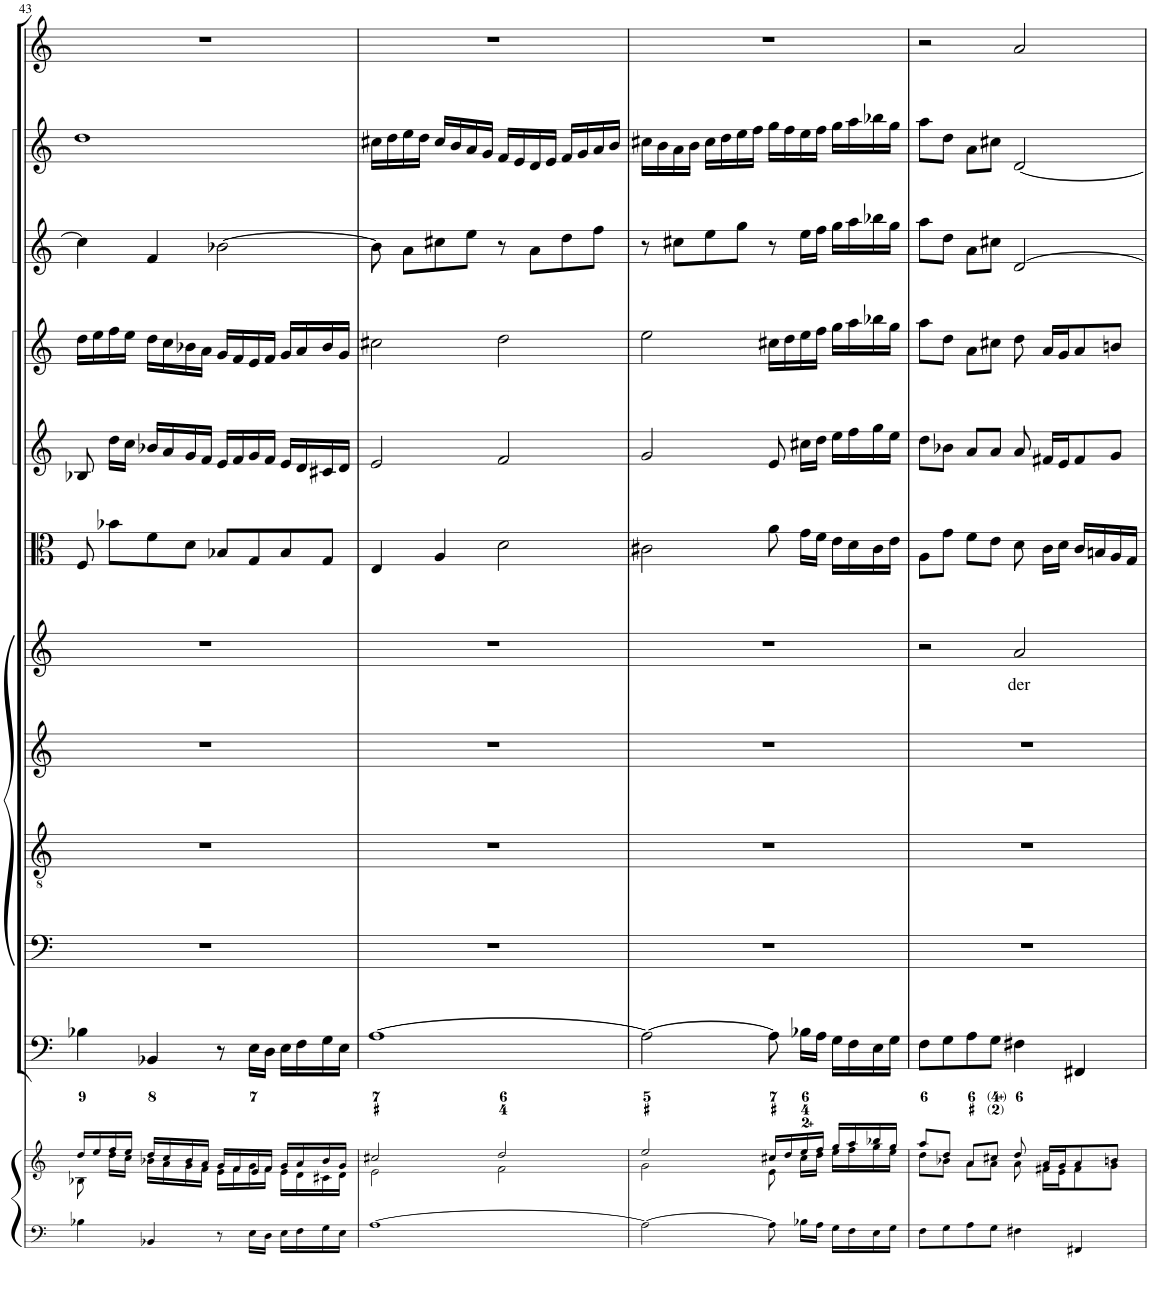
**kern	**kern	**kern	**kern	**kern	**kern	**kern	**text	**kern	**kern	**kern	**kern	**kern	**kern
*part12	*part12	*part11	*part10	*part9	*part8	*part7	*part7	*part6	*part5	*part4	*part3	*part2	*part1
*staff13	*staff12	*staff11	*staff10	*staff9	*staff8	*staff7	*staff7	*staff6	*staff5	*staff4	*staff3	*staff2	*staff1
*I"Piano reduction	*	*I"Continuo	*I"Basso	*I"Tenore	*I"Alto	*I"Soprano	*	*I"Viola	*I"Violino II	*I"Violino I	*I"Oboe II	*I"Oboe I	*I"Corno da caccia
*I'Pno	*	*	*	*	*	*	*	*I'Vla	*I'Vln	*I'Vln	*I'Ob	*I'Ob	*
!!LO:PB:g=z
*clefF4	*clefG2	*clefF4	*clefF4	*clefGv2	*clefG2	*clefG2	*	*clefC3	*clefG2	*clefG2	*clefG2	*clefG2	*clefG2
*	*	*	*	*	*	*	*	*	*	*	*	*	*Trd7c12
*k[]	*k[]	*k[]	*k[]	*k[]	*k[]	*k[]	*	*k[]	*k[]	*k[]	*k[]	*k[]	*k[]
*M4/4	*M4/4	*M4/4	*M4/4	*M4/4	*M4/4	*M4/4	*	*M4/4	*M4/4	*M4/4	*M4/4	*M4/4	*M4/4
*met(c)	*met(c)	*met(c)	*met(c)	*met(c)	*met(c)	*met(c)	*	*met(c)	*met(c)	*met(c)	*met(c)	*met(c)	*met(c)
=43	=43	=43	=43	=43	=43	=43	=43	=43	=43	=43	=43	=43	=43
*	*^	*	*	*	*	*	*	*	*	*	*	*	*
4B-X\	16dd/LL	8B-X\	4B-X\	1r	1r	1r	1r	.	8F/	8B-X/	16dd\LL	4cc\]	1dd	1r
.	16ee/	.	.	.	.	.	.	.	.	.	16ee\	.	.	.
.	16ff/	16dd\LL	.	.	.	.	.	.	8b-X\L	16dd\LL	16ff\	.	.	.
.	16ee/JJ	16cc\JJ	.	.	.	.	.	.	.	16cc\JJ	16ee\JJ	.	.	.
4BB-X/	16dd/LL	16b-X\LL	4BB-X/	.	.	.	.	.	8f\	16b-X/LL	16dd\LL	4f/	.	.
.	16cc/	16a\	.	.	.	.	.	.	.	16a/	16cc\	.	.	.
.	16b-/	16g\	.	.	.	.	.	.	8d\J	16g/	16b-X\	.	.	.
.	16a/JJ	16f\JJ	.	.	.	.	.	.	.	16f/JJ	16a\JJ	.	.	.
8r	16g/LL	16e\LL	8r	.	.	.	.	.	8B-X/L	16e/LL	16g/LL	[2b-X\	.	.
.	16f/	16f\	.	.	.	.	.	.	.	16f/	16f/	.	.	.
16E\LL	16e/	16g\	16E\LL	.	.	.	.	.	8G/	16g/	16e/	.	.	.
16D\JJ	16f/JJ	16f\JJ	16D\JJ	.	.	.	.	.	.	16f/JJ	16f/JJ	.	.	.
16E\LL	16g/LL	16e\LL	16E\LL	.	.	.	.	.	8B-/	16e/LL	16g/LL	.	.	.
16F\	16a/	16d\	16F\	.	.	.	.	.	.	16d/	16a/	.	.	.
16G\	16b-/	16c#X\	16G\	.	.	.	.	.	8G/J	16c#X/	16b-/	.	.	.
16E\JJ	16g/JJ	16d\JJ	16E\JJ	.	.	.	.	.	.	16d/JJ	16g/JJ	.	.	.
=44	=44	=44	=44	=44	=44	=44	=44	=44	=44	=44	=44	=44	=44	=44
[1A	2cc#X/	2e\	[1A	1r	1r	1r	1r	.	4E/	2e/	2cc#X\	8b-\]	16cc#X\LL	1r
.	.	.	.	.	.	.	.	.	.	.	.	.	16dd\	.
.	.	.	.	.	.	.	.	.	.	.	.	8a\L	16ee\	.
.	.	.	.	.	.	.	.	.	.	.	.	.	16dd\JJ	.
.	.	.	.	.	.	.	.	.	4A/	.	.	8cc#X\	16cc#/LL	.
.	.	.	.	.	.	.	.	.	.	.	.	.	16b/	.
.	.	.	.	.	.	.	.	.	.	.	.	8ee\J	16a/	.
.	.	.	.	.	.	.	.	.	.	.	.	.	16g/JJ	.
.	2dd/	2f\	.	.	.	.	.	.	2d\	2f/	2dd\	8r	16f/LL	.
.	.	.	.	.	.	.	.	.	.	.	.	.	16e/	.
.	.	.	.	.	.	.	.	.	.	.	.	8a\L	16d/	.
.	.	.	.	.	.	.	.	.	.	.	.	.	16e/JJ	.
.	.	.	.	.	.	.	.	.	.	.	.	8dd\	16f/LL	.
.	.	.	.	.	.	.	.	.	.	.	.	.	16g/	.
.	.	.	.	.	.	.	.	.	.	.	.	8ff\J	16a/	.
.	.	.	.	.	.	.	.	.	.	.	.	.	16b/JJ	.
=45	=45	=45	=45	=45	=45	=45	=45	=45	=45	=45	=45	=45	=45	=45
2A\_	2ee/	2g\	2A\_	1r	1r	1r	1r	.	2c#X\	2g/	2ee\	8r	16cc#X\LL	1r
.	.	.	.	.	.	.	.	.	.	.	.	.	16b\	.
.	.	.	.	.	.	.	.	.	.	.	.	8cc#X\L	16a\	.
.	.	.	.	.	.	.	.	.	.	.	.	.	16b\JJ	.
.	.	.	.	.	.	.	.	.	.	.	.	8ee\	16cc#\LL	.
.	.	.	.	.	.	.	.	.	.	.	.	.	16dd\	.
.	.	.	.	.	.	.	.	.	.	.	.	8gg\J	16ee\	.
.	.	.	.	.	.	.	.	.	.	.	.	.	16ff\JJ	.
8A\]	16cc#X/LL	8e\	8A\]	.	.	.	.	.	8a\	8e/	16cc#X\LL	8r	16gg\LL	.
.	16dd/	.	.	.	.	.	.	.	.	.	16dd\	.	16ff\	.
16B-X\LL	16ee/	16cc#\LL	16B-X\LL	.	.	.	.	.	16g\LL	16cc#X\LL	16ee\	16ee\LL	16ee\	.
16A\JJ	16ff/JJ	16dd\JJ	16A\JJ	.	.	.	.	.	16f\JJ	16dd\JJ	16ff\JJ	16ff\JJ	16ff\JJ	.
16G\LL	16gg/LL	16ee\LL	16G\LL	.	.	.	.	.	16e\LL	16ee\LL	16gg\LL	16gg\LL	16gg\LL	.
16F\	16aa/	16ff\	16F\	.	.	.	.	.	16d\	16ff\	16aa\	16aa\	16aa\	.
16E\	16bb-X/	16gg\	16E\	.	.	.	.	.	16c#\	16gg\	16bb-X\	16bb-X\	16bb-X\	.
16G\JJ	16gg/JJ	16ee\JJ	16G\JJ	.	.	.	.	.	16e\JJ	16ee\JJ	16gg\JJ	16gg\JJ	16gg\JJ	.
=46	=46	=46	=46	=46	=46	=46	=46	=46	=46	=46	=46	=46	=46	=46
8F\L	8aa/L	8dd\L	8F\L	1r	1r	1r	2r	.	8A\L	8dd\L	8aa\L	8aa\L	8aa\L	2r
8G\	8dd/J	8b-X\J	8G\	.	.	.	.	.	8g\J	8b-X\J	8dd\J	8dd\J	8dd\J	.
8A\	8a/L	8a\L	8A\	.	.	.	.	.	8f\L	8a/L	8a\L	8a\L	8a\L	.
8G\J	8cc#X/J	8a\J	8G\J	.	.	.	.	.	8e\J	8a/J	8cc#X\J	8cc#X\J	8cc#X\J	.
!	!	!	!	!	!	!	!	!LO:LY:b	!	!	!	!	!	!
4F#X\	8dd/	8a\	4F#X\	.	.	.	2a/	der	8d\	8a/	8dd\	[2d/	[2d/	2a/
.	16a/LL	16f#X\LL	.	.	.	.	.	.	16c\LL	16f#X/LL	16a/LL	.	.	.
.	16g/J	16e\J	.	.	.	.	.	.	16d\JJ	16e/J	16g/J	.	.	.
4FF#X/	8a/	8f#\	4FF#X/	.	.	.	.	.	16c/LL	8f#/	8a/	.	.	.
.	.	.	.	.	.	.	.	.	16Bn/	.	.	.	.	.
.	8bn/J	8g\J	.	.	.	.	.	.	16A/	8g/J	8bn/J	.	.	.
.	.	.	.	.	.	.	.	.	16G/JJ	.	.	.	.	.
*	*v	*v	*	*	*	*	*	*	*	*	*	*	*	*
=	=	=	=	=	=	=	=	=	=	=	=	=	=
*-	*-	*-	*-	*-	*-	*-	*-	*-	*-	*-	*-	*-	*-
